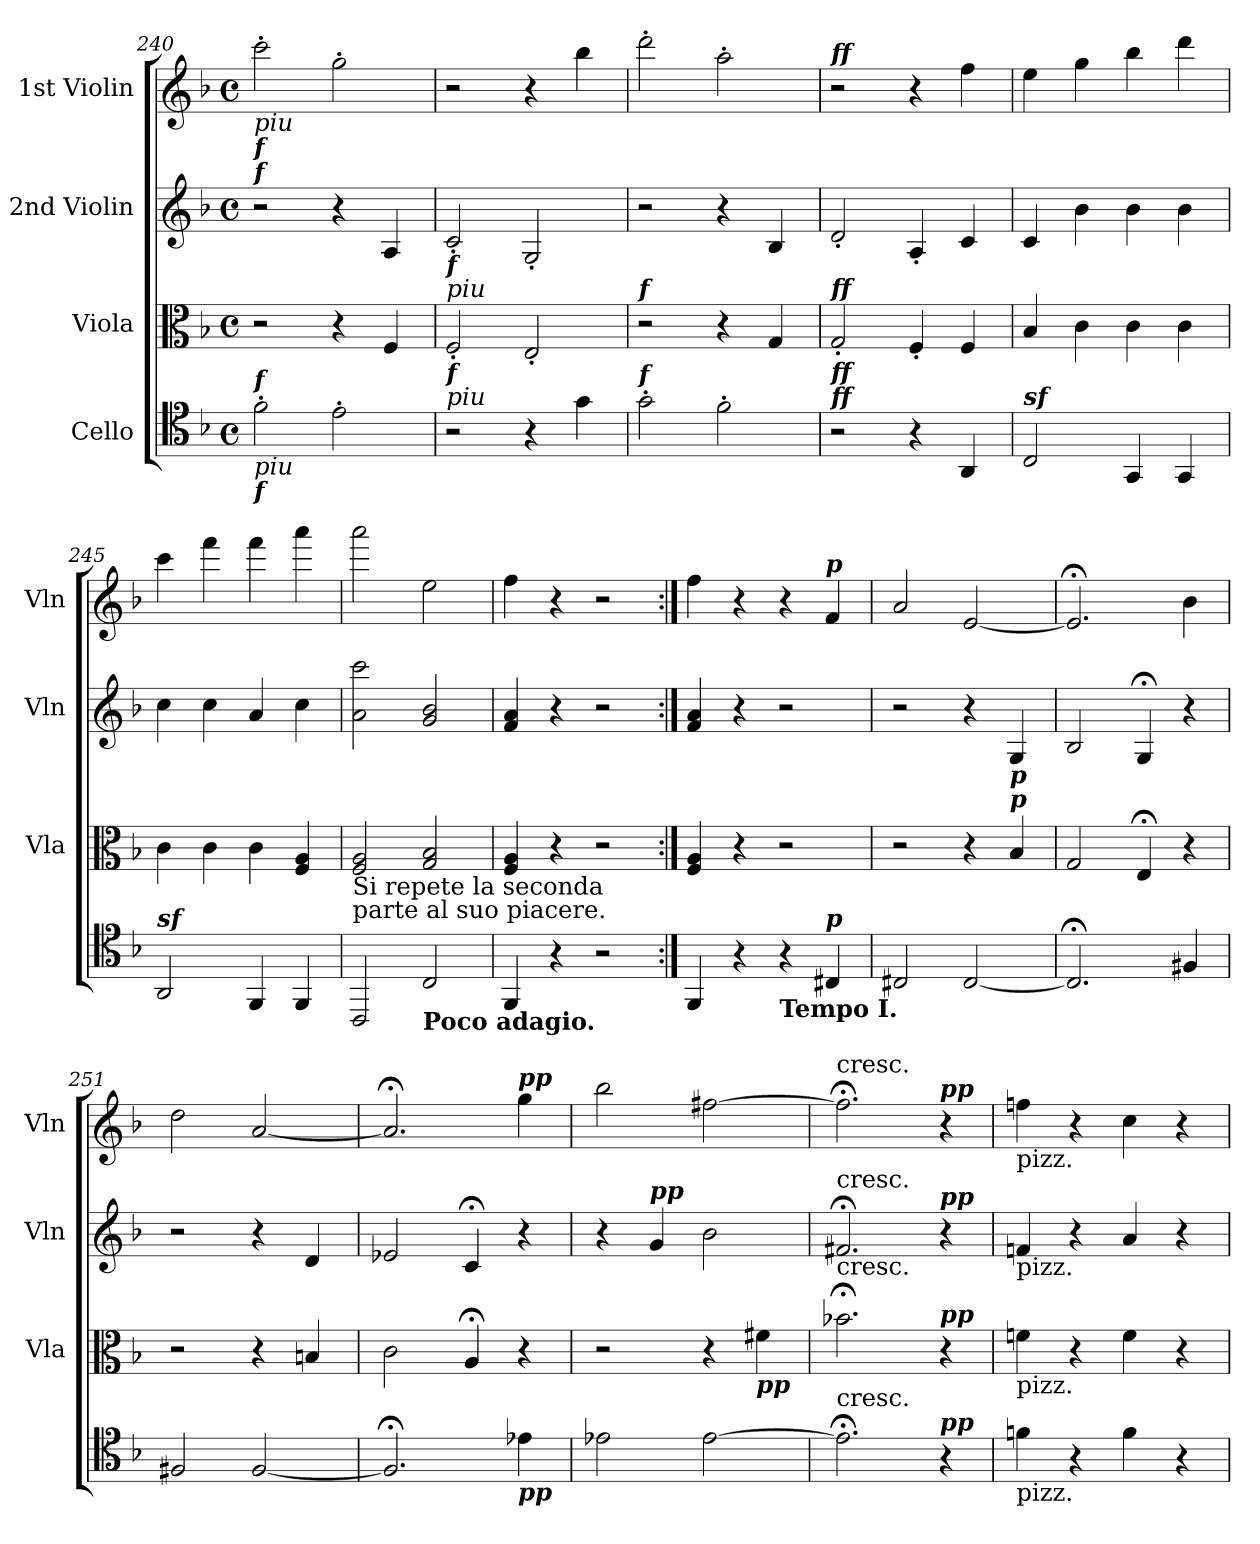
**kern	**kern	**kern	**kern
*part4	*part3	*part2	*part1
*staff4	*staff3	*staff2	*staff1
*I"Cello	*I"Viola	*I"2nd Violin	*I"1st Violin
*	*I'Vla	*I'Vln	*I'Vln
*clefC4	*clefC3	*clefG2	*clefG2
*k[b-]	*k[b-]	*k[b-]	*k[b-]
*F:	*F:	*F:	*F:
*M4/4	*M4/4	*M4/4	*M4/4
*met(c)	*met(c)	*met(c)	*met(c)
=240	=240	=240	=240
!	!	!	!LO:TX:b:i:t=piu
!	!	!	!LO:TX:b:Bi:t=f
!	!	!	!LO:TX:b:Bi:t=f
!LO:TX:b:i:t=piu	!	!	!
!LO:TX:a:Bi:t=f	!	!	!
!LO:TX:b:Bi:t=f	!	!	!
2f'	2r	2r	2ccc'
2e'	4r	4r	2gg'
.	4F	4A	.
=241	=241	=241	=241
!	!LO:TX:a:i:t=piu	!	!
!	!LO:TX:a:Bi:t=f	!	!
!LO:TX:a:i:t=piu	!	!	!
!LO:TX:a:Bi:t=f	!	!	!
2r	2F'	2c'	2r
4r	2E'	2G'	4r
4g	.	.	4bb-
=242	=242	=242	=242
!	!LO:TX:a:Bi:t=f	!	!
!LO:TX:a:Bi:t=f	!	!	!
2g'	2r	2r	2ddd'
2f'	4r	4r	2aa'
.	4G	4B-	.
=243	=243	=243	=243
!	!	!	!LO:TX:a:Bi:t=ff
!	!LO:TX:a:Bi:t=ff	!	!
!LO:TX:a:Bi:t=ff	!	!	!
!LO:TX:a:Bi:t=ff	!	!	!
2r	2G'	2d'	2r
4r	4F'	4A'	4r
4AA	4F	4c	4ff
=244	=244	=244	=244
!LO:TX:a:Bi:t=sf	!	!	!
2C	4B-	4c	4ee
.	4c	4b-	4gg
4GG	4c	4b-	4bb-
4GG	4c	4b-	4ddd
=245	=245	=245	=245
!LO:TX:a:Bi:t=sf	!	!	!
2AA	4c	4cc	4ccc
.	4c	4cc	4fff
4FF	4c	4a	4fff
4FF	4F 4A	4cc	4aaa
=246	=246	=246	=246
!	!LO:TX:b:t=Si repete la seconda\nparte al suo piacere.	!	!
2CC	2F 2A	2a 2ccc	2aaa
!LO:TX:b:B:t=Poco adagio.	!	!	!
2C	2G 2B-	2g 2b-	2ee
=247	=247	=247	=247
4FF	4F 4A	4f 4a	4ff
4r	4r	4r	4r
2r	2r	2r	2r
=248:|!	=248:|!	=248:|!	=248:|!
4FF	4F 4A	4f 4a	4ff
4r	4r	4r	4r
!LO:TX:b:B:t=Tempo I.	!	!	!
4r	2r	2r	4r
!	!	!	!LO:TX:a:Bi:t=p
!LO:TX:a:Bi:t=p	!	!	!
4C#X	.	.	4f
=249	=249	=249	=249
2C#X	2r	2r	2a
[2C#	4r	4r	[2e
!	!LO:TX:a:Bi:t=p	!	!
!	!LO:TX:a:Bi:t=p	!	!
.	4B-	4G	.
=250	=250	=250	=250
2.C#;<]	2G	2B-	2.e;<]
.	4E;<	4G;<	.
4F#X	4r	4r	4b-
=251	=251	=251	=251
2F#X	2r	2r	2dd
[2F#	4r	4r	[2a
.	4Bn	4d	.
=252	=252	=252	=252
2.F#;<]	2c	2e-X	2.a;<]
.	4A;<	4c;<	.
!	!	!	!LO:TX:a:Bi:t=pp
!LO:TX:b:Bi:t=pp	!	!	!
4e-X	4r	4r	4gg
=253	=253	=253	=253
2e-X	2r	4r	2bb-
!	!	!LO:TX:a:Bi:t=pp	!
.	.	4g	.
[2e-	4r	2b-	[2ff#X
!	!LO:TX:b:Bi:t=pp	!	!
.	4f#X	.	.
=254	=254	=254	=254
!	!	!	!LO:TX:t=cresc.
!	!	!LO:TX:t=cresc.	!
!	!LO:TX:t=cresc.	!	!
!LO:TX:t=cresc.	!	!	!
2.e-;<]	2.b-X;<	2.f#X;<	2.ff#;<]
!	!	!	!LO:TX:a:Bi:t=pp
!	!	!LO:TX:a:Bi:t=pp	!
!	!LO:TX:a:Bi:t=pp	!	!
!LO:TX:a:Bi:t=pp	!	!	!
4r	4r	4r	4r
=255	=255	=255	=255
!	!	!	!LO:TX:b:t=pizz.
!	!	!LO:TX:b:t=pizz.	!
!	!LO:TX:b:t=pizz.	!	!
!LO:TX:b:t=pizz.	!	!	!
4fn	4fn	4fn	4ffn
4r	4r	4r	4r
4f	4f	4a	4cc
4r	4r	4r	4r
=	=	=	=
*-	*-	*-	*-
